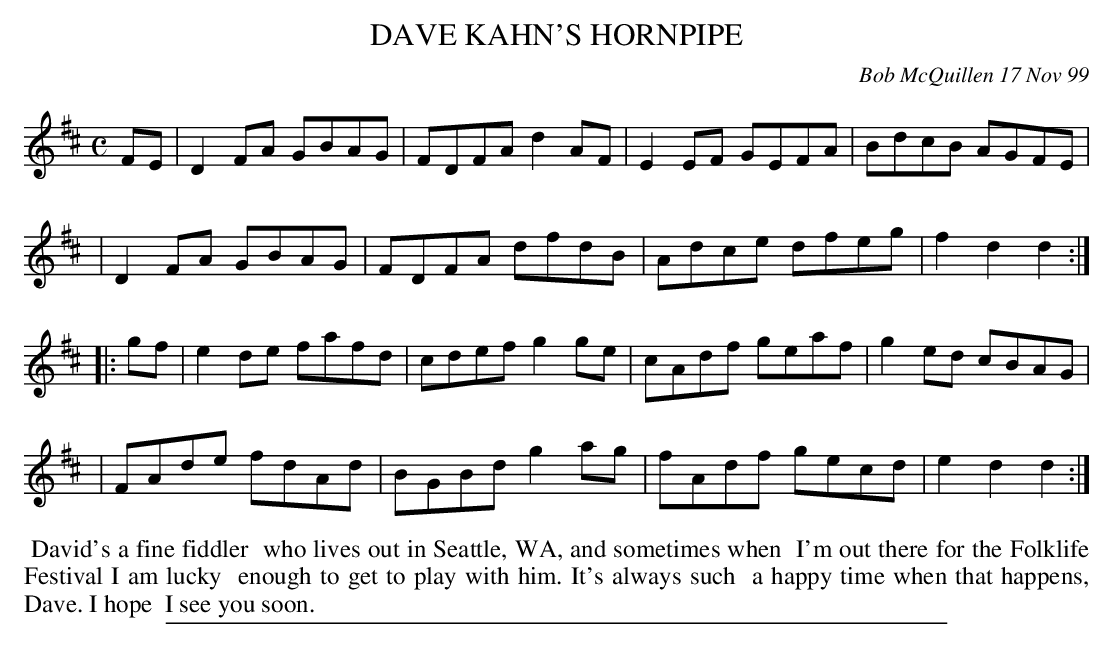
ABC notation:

X:1
T: DAVE KAHN'S HORNPIPE
C: Bob McQuillen 17 Nov 99
M: C
L: 1/8
K: D
FE \
| D2FA GBAG | FDFA d2AF | E2EF GEFA | BdcB AGFE |
| D2FA GBAG | FDFA dfdB | Adce dfeg | f2d2 d2 :|
|: gf \
| e2de fafd | cdef g2ge | cAdf geaf | g2ed cBAG |
| FAde fdAd | BGBd g2ag | fAdf gecd | e2d2 d2 :|
